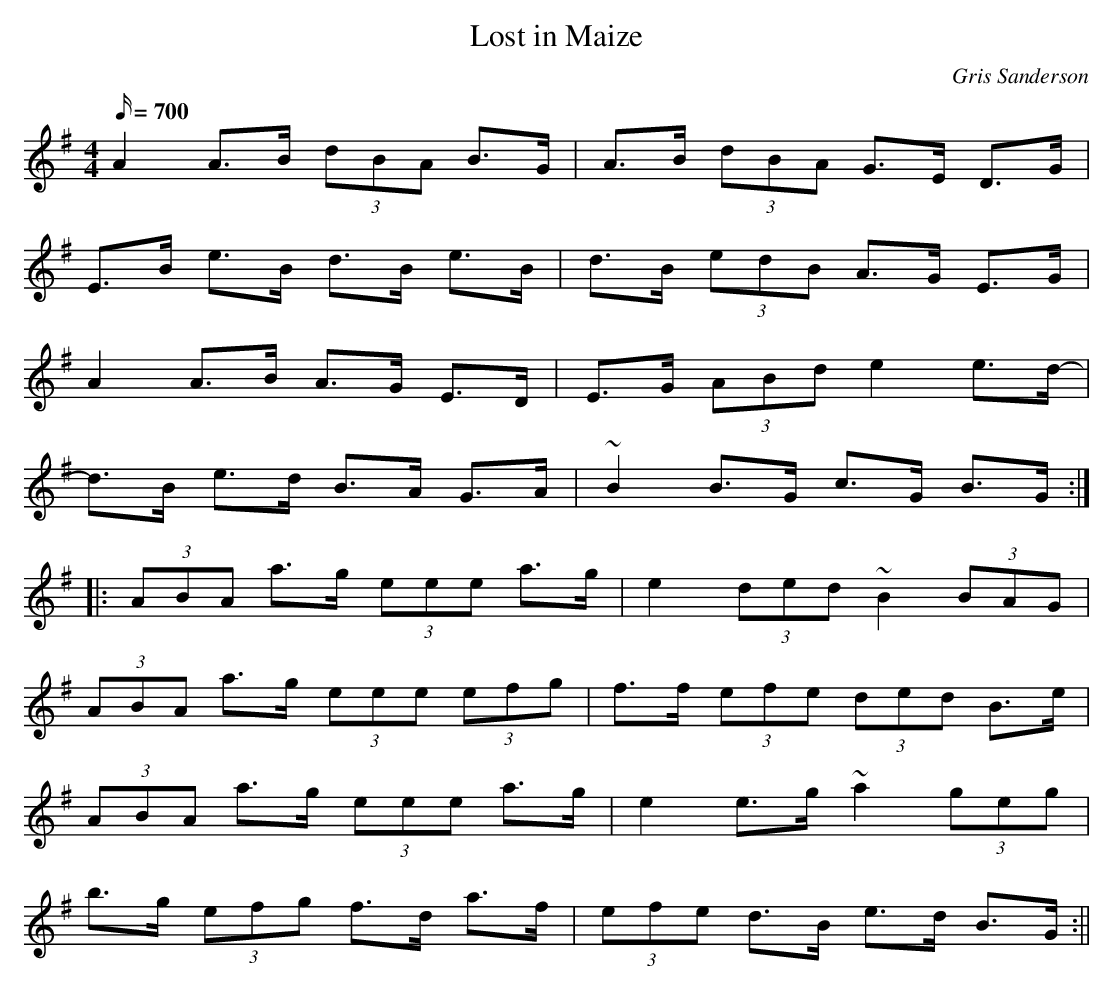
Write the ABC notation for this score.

X:1
T:Lost in Maize
M:4/4
L:1/16
C:Gris Sanderson
Q:700
K:Ador
A4A3B (3d2B2A2 B3G|A3B (3d2B2A2 G3E D3G|
E3B e3B d3B e3B|d3B (3e2d2B2 A3G E3G|
A4 A3B A3G E3D|E3G (3A2B2d2 e4 e3d-|
d3B e3d B3A G3A|~B4 B3G c3G B3G:|
|:(3A2B2A2 a3g (3e2e2e2 a3g|e4 (3d2e2d2 ~B4 (3B2A2G2|
(3A2B2A2 a3g (3e2e2e2 (3e2f2g2|f3f (3e2f2e2 (3d2e2d2 B3e|
(3A2B2A2 a3g (3e2e2e2 a3g|e4 e3g ~a4(3g2e2g2|
b3g (3e2f2g2 f3d a3f|(3e2f2e2 d3B e3d B3G:||
